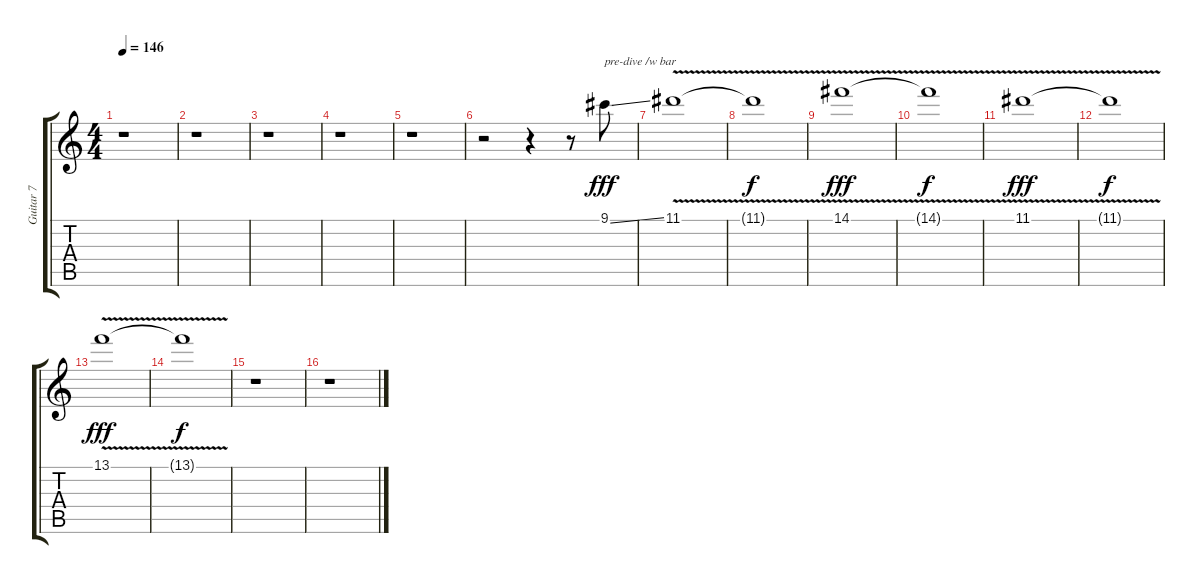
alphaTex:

\track ("Guitar 7" "Guitar 7") {instrument distortionguitar}
\staff {score tabs}
\tuning (E4 B3 G3 D3 A2 E2) {hide}
\ts (4 4)
\tempo 146
\clef g2
\ks c
r.1{dy fff} |
r.1 |
r.1 |
r.1 |
r.1 |
r.2 r.4 r.8 9.1{ss}.8{txt "pre-dive /w bar"} |
11.1{v}.1 |
11.1{t}.1{dy f} |
14.1{v}.1{dy fff} |
14.1{t}.1{dy f} |
11.1{v}.1{dy fff} |
11.1{t}.1{dy f} |
13.1{v}.1{dy fff} |
13.1{t}.1{dy f} |
r.1 |
r.1
